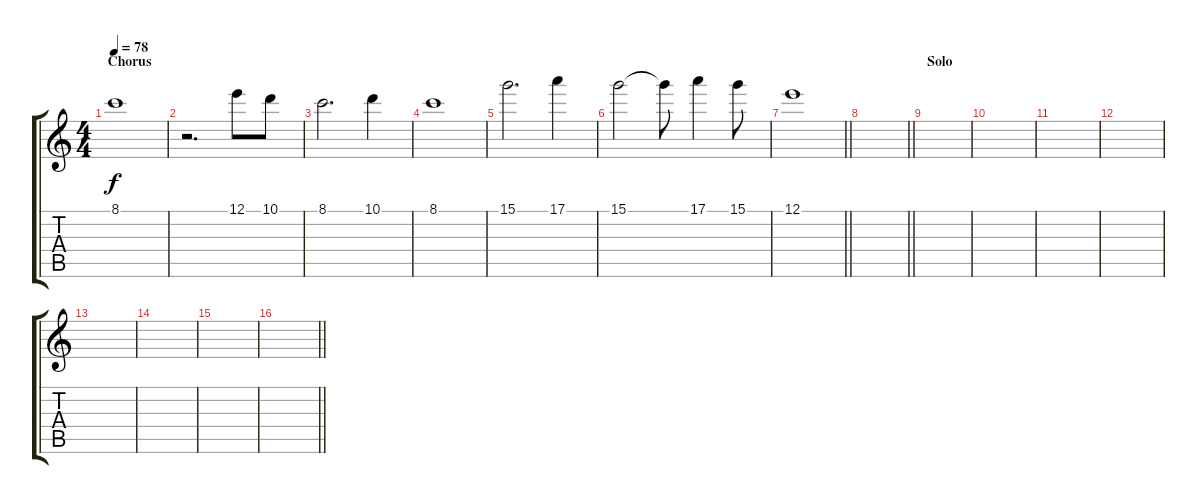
\track "" {instrument acousticguitarsteel}
\staff {score tabs}
\tuning (E4 B3 G3 D3 A2 E2) {hide}
\ts (4 4)
\section ("" "Chorus")
\tempo 78
\clef g2
\ks c
8.1.1{dy f} |
r.2{d} 12.1.8 10.1.8 |
8.1.2{d} 10.1.4 |
8.1.1 |
15.1.2{d} 17.1.4 |
15.1.2 15.1{t}.8 17.1.4 15.1.8 |
\barLineRight lightlight
12.1.1 |
\section ("" "")
\barLineRight lightlight
|
\section ("" "Solo")
|
|
|
|
|
|
|
\barLineRight lightlight
